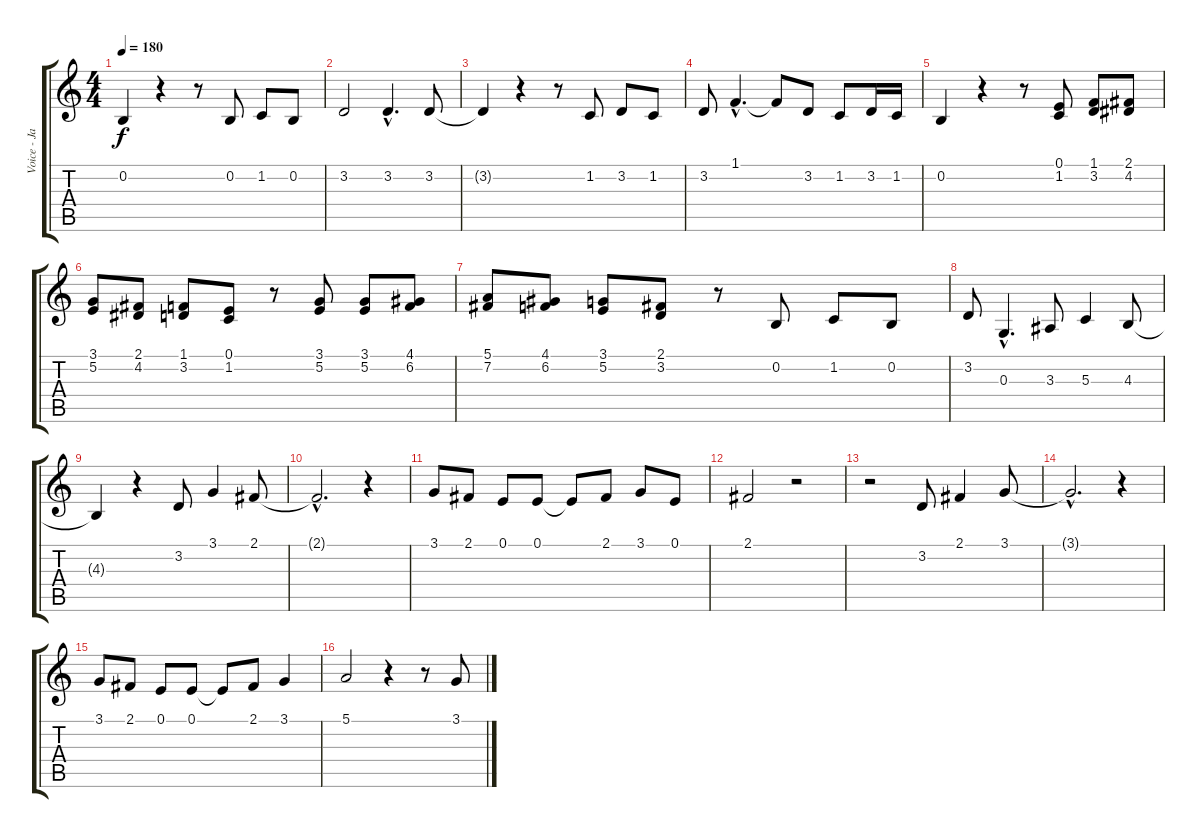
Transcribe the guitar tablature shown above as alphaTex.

\track ("Voice - Jaymz Lennfield" "Voice - Ja") {instrument lead6voice}
\staff {score tabs}
\tuning (E4 B3 G3 D3 A2 E2) {hide}
\ts (4 4)
\tempo 180
\clef g2
\ks c
0.2.4{dy f} r.4 r.8 0.2.8 1.2.8 0.2.8 |
3.2.2 3.2{hac}.4{d} 3.2.8 |
3.2{t}.4 r.4 r.8 1.2.8 3.2.8 1.2.8 |
3.2.8 1.1{hac}.4{d} 1.1{t}.8 3.2.8 1.2.8 3.2.16 1.2.16 |
0.2.4 r.4 r.8 (0.1 1.2).8 (1.1 3.2).8 (2.1 4.2).8 |
(3.1 5.2).8 (2.1 4.2).8 (1.1 3.2).8 (0.1 1.2).8 r.8 (3.1 5.2).8 (3.1 5.2).8 (4.1 6.2).8 |
(5.1 7.2).8 (4.1 6.2).8 (3.1 5.2).8 (2.1 3.2).8 r.8 0.2.8 1.2.8 0.2.8 |
3.2.8 0.3{hac}.4{d} 3.3.8 5.3.4 4.3.8 |
4.3{t}.4 r.4 3.2.8 3.1.4 2.1.8 |
2.1{hac t}.2{d} r.4 |
3.1.8 2.1.8 0.1.8 0.1.8 0.1{t}.8 2.1.8 3.1.8 0.1.8 |
2.1.2 r.2 |
r.2 3.2.8 2.1.4 3.1.8 |
3.1{hac t}.2{d} r.4 |
3.1.8 2.1.8 0.1.8 0.1.8 0.1{t}.8 2.1.8 3.1.4 |
5.1.2 r.4 r.8 3.1{ss}.8
